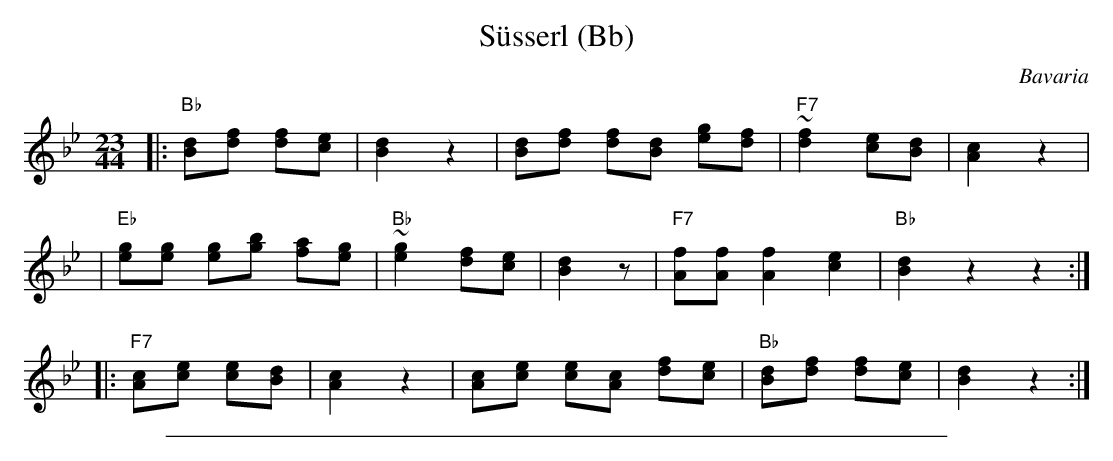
X:1
T: S\"usserl (Bb)
O: Bavaria
M: 23/44
L: 1/8
K: Bb
|: "Bb"[dB][fd] [fd][ec] | [d2B2] z2 | [dB][fd] [fd][dB] [ge][fd] \
| "F7"~[f2d2] [ec][dB] | [c2A2] z2 |
| "Eb"[ge][ge] [ge][bg] [af][ge] | "Bb"~[g2e2] [fd][ec] | [d2B2] z1 \
| "F7"[fA][fA] [f2A2] [e2c2] | "Bb"[d2B2] z2 z2 :|
|: "F7"[cA][ec] [ec][dB] | [c2A2] z2 | [cA][ec] [ec][cA] [fd][ec] \
| "Bb"[dB][fd] [fd][ec] | [d2B2] z2 :|
